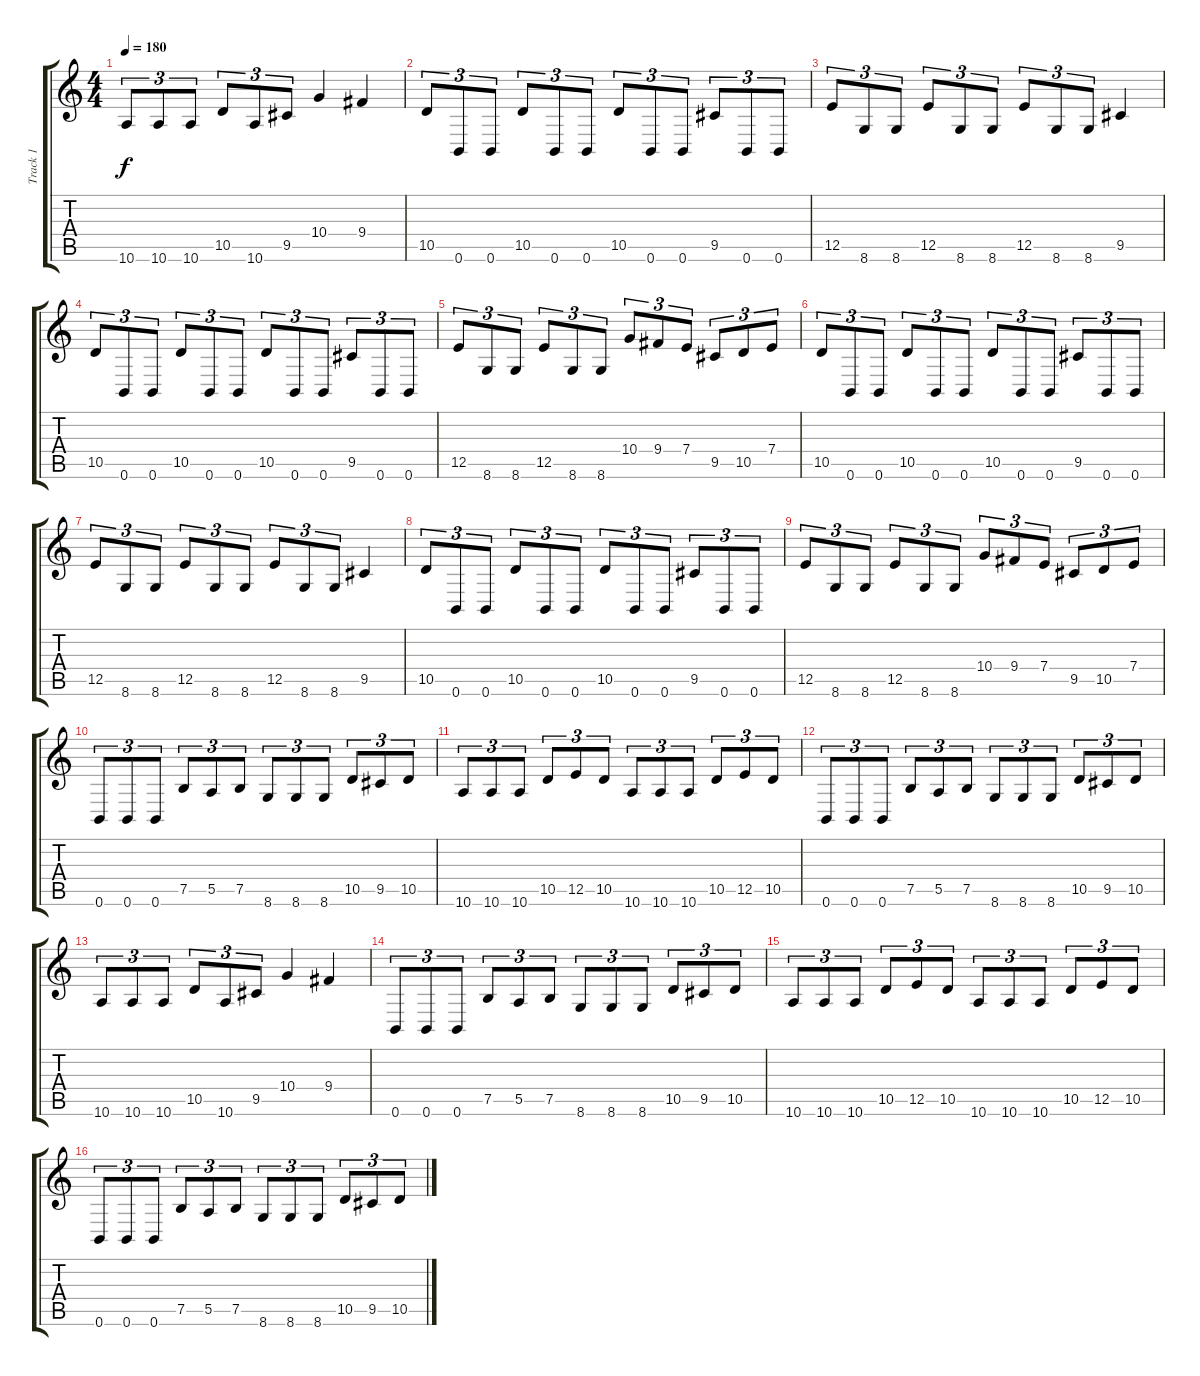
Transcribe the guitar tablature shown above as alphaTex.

\track ("Track 1" "Track 1") {instrument distortionguitar}
\staff {score tabs}
\tuning (B3 Gb3 D3 A2 E2 B1) {hide}
\ts (4 4)
\tempo 180
\clef g2
\ks c
10.6.8{tu (3 2) dy f} 10.6.8{tu (3 2)} 10.6.8{tu (3 2)} 10.5.8{tu (3 2)} 10.6.8{tu (3 2)} 9.5.8{tu (3 2)} 10.4.4 9.4.4 |
10.5.8{tu (3 2)} 0.6.8{tu (3 2)} 0.6.8{tu (3 2)} 10.5.8{tu (3 2)} 0.6.8{tu (3 2)} 0.6.8{tu (3 2)} 10.5.8{tu (3 2)} 0.6.8{tu (3 2)} 0.6.8{tu (3 2)} 9.5.8{tu (3 2)} 0.6.8{tu (3 2)} 0.6.8{tu (3 2)} |
12.5.8{tu (3 2)} 8.6.8{tu (3 2)} 8.6.8{tu (3 2)} 12.5.8{tu (3 2)} 8.6.8{tu (3 2)} 8.6.8{tu (3 2)} 12.5.8{tu (3 2)} 8.6.8{tu (3 2)} 8.6.8{tu (3 2)} 9.5.4 |
10.5.8{tu (3 2)} 0.6.8{tu (3 2)} 0.6.8{tu (3 2)} 10.5.8{tu (3 2)} 0.6.8{tu (3 2)} 0.6.8{tu (3 2)} 10.5.8{tu (3 2)} 0.6.8{tu (3 2)} 0.6.8{tu (3 2)} 9.5.8{tu (3 2)} 0.6.8{tu (3 2)} 0.6.8{tu (3 2)} |
12.5.8{tu (3 2)} 8.6.8{tu (3 2)} 8.6.8{tu (3 2)} 12.5.8{tu (3 2)} 8.6.8{tu (3 2)} 8.6.8{tu (3 2)} 10.4.8{tu (3 2)} 9.4.8{tu (3 2)} 7.4.8{tu (3 2)} 9.5.8{tu (3 2)} 10.5.8{tu (3 2)} 7.4.8{tu (3 2)} |
10.5.8{tu (3 2)} 0.6.8{tu (3 2)} 0.6.8{tu (3 2)} 10.5.8{tu (3 2)} 0.6.8{tu (3 2)} 0.6.8{tu (3 2)} 10.5.8{tu (3 2)} 0.6.8{tu (3 2)} 0.6.8{tu (3 2)} 9.5.8{tu (3 2)} 0.6.8{tu (3 2)} 0.6.8{tu (3 2)} |
12.5.8{tu (3 2)} 8.6.8{tu (3 2)} 8.6.8{tu (3 2)} 12.5.8{tu (3 2)} 8.6.8{tu (3 2)} 8.6.8{tu (3 2)} 12.5.8{tu (3 2)} 8.6.8{tu (3 2)} 8.6.8{tu (3 2)} 9.5.4 |
10.5.8{tu (3 2)} 0.6.8{tu (3 2)} 0.6.8{tu (3 2)} 10.5.8{tu (3 2)} 0.6.8{tu (3 2)} 0.6.8{tu (3 2)} 10.5.8{tu (3 2)} 0.6.8{tu (3 2)} 0.6.8{tu (3 2)} 9.5.8{tu (3 2)} 0.6.8{tu (3 2)} 0.6.8{tu (3 2)} |
12.5.8{tu (3 2)} 8.6.8{tu (3 2)} 8.6.8{tu (3 2)} 12.5.8{tu (3 2)} 8.6.8{tu (3 2)} 8.6.8{tu (3 2)} 10.4.8{tu (3 2)} 9.4.8{tu (3 2)} 7.4.8{tu (3 2)} 9.5.8{tu (3 2)} 10.5.8{tu (3 2)} 7.4.8{tu (3 2)} |
0.6.8{tu (3 2)} 0.6.8{tu (3 2)} 0.6.8{tu (3 2)} 7.5.8{tu (3 2)} 5.5.8{tu (3 2)} 7.5.8{tu (3 2)} 8.6.8{tu (3 2)} 8.6.8{tu (3 2)} 8.6.8{tu (3 2)} 10.5.8{tu (3 2)} 9.5.8{tu (3 2)} 10.5.8{tu (3 2)} |
10.6.8{tu (3 2)} 10.6.8{tu (3 2)} 10.6.8{tu (3 2)} 10.5.8{tu (3 2)} 12.5.8{tu (3 2)} 10.5.8{tu (3 2)} 10.6.8{tu (3 2)} 10.6.8{tu (3 2)} 10.6.8{tu (3 2)} 10.5.8{tu (3 2)} 12.5.8{tu (3 2)} 10.5.8{tu (3 2)} |
0.6.8{tu (3 2)} 0.6.8{tu (3 2)} 0.6.8{tu (3 2)} 7.5.8{tu (3 2)} 5.5.8{tu (3 2)} 7.5.8{tu (3 2)} 8.6.8{tu (3 2)} 8.6.8{tu (3 2)} 8.6.8{tu (3 2)} 10.5.8{tu (3 2)} 9.5.8{tu (3 2)} 10.5.8{tu (3 2)} |
10.6.8{tu (3 2)} 10.6.8{tu (3 2)} 10.6.8{tu (3 2)} 10.5.8{tu (3 2)} 10.6.8{tu (3 2)} 9.5.8{tu (3 2)} 10.4.4 9.4.4 |
0.6.8{tu (3 2)} 0.6.8{tu (3 2)} 0.6.8{tu (3 2)} 7.5.8{tu (3 2)} 5.5.8{tu (3 2)} 7.5.8{tu (3 2)} 8.6.8{tu (3 2)} 8.6.8{tu (3 2)} 8.6.8{tu (3 2)} 10.5.8{tu (3 2)} 9.5.8{tu (3 2)} 10.5.8{tu (3 2)} |
10.6.8{tu (3 2)} 10.6.8{tu (3 2)} 10.6.8{tu (3 2)} 10.5.8{tu (3 2)} 12.5.8{tu (3 2)} 10.5.8{tu (3 2)} 10.6.8{tu (3 2)} 10.6.8{tu (3 2)} 10.6.8{tu (3 2)} 10.5.8{tu (3 2)} 12.5.8{tu (3 2)} 10.5.8{tu (3 2)} |
0.6.8{tu (3 2)} 0.6.8{tu (3 2)} 0.6.8{tu (3 2)} 7.5.8{tu (3 2)} 5.5.8{tu (3 2)} 7.5.8{tu (3 2)} 8.6.8{tu (3 2)} 8.6.8{tu (3 2)} 8.6.8{tu (3 2)} 10.5.8{tu (3 2)} 9.5.8{tu (3 2)} 10.5.8{tu (3 2)}
